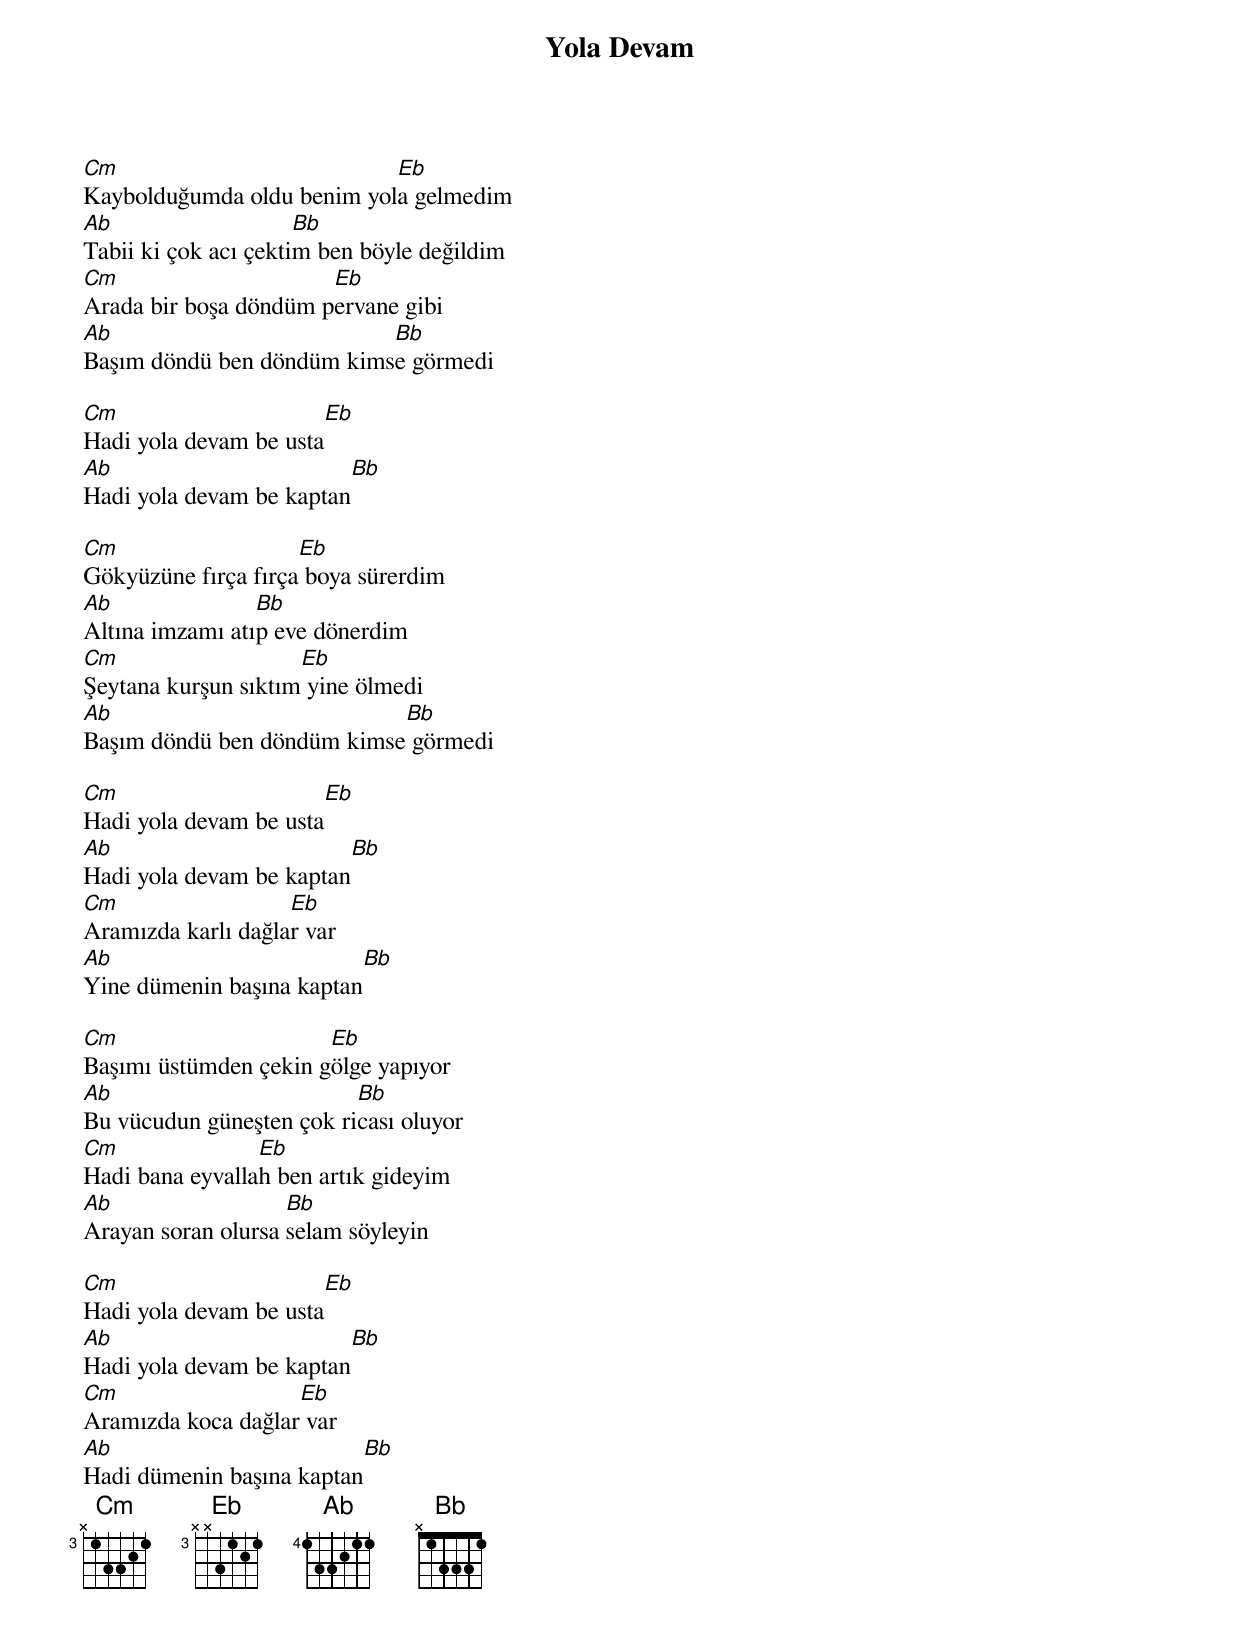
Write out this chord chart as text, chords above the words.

{title: Yola Devam}
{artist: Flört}

Cm                          Eb
Kaybolduğumda oldu benim yola gelmedim
Ab                    Bb
Tabii ki çok acı çektim ben böyle değildim
Cm                     Eb
Arada bir boşa döndüm pervane gibi
Ab                         Bb
Başım döndü ben döndüm kimse görmedi

Cm                       Eb
Hadi yola devam be usta
Ab                         Bb
Hadi yola devam be kaptan

Cm                   Eb
Gökyüzüne fırça fırça boya sürerdim
Ab               Bb
Altına imzamı atıp eve dönerdim
Cm                   Eb
Şeytana kurşun sıktım yine ölmedi
Ab                          Bb
Başım döndü ben döndüm kimse görmedi

Cm                       Eb
Hadi yola devam be usta
Ab                         Bb
Hadi yola devam be kaptan
Cm                  Eb
Aramızda karlı dağlar var
Ab                           Bb
Yine dümenin başına kaptan

Cm                     Eb
Başımı üstümden çekin gölge yapıyor
Ab                        Bb
Bu vücudun güneşten çok ricası oluyor
Cm               Eb
Hadi bana eyvallah ben artık gideyim
Ab                  Bb
Arayan soran olursa selam söyleyin

Cm                       Eb
Hadi yola devam be usta
Ab                         Bb
Hadi yola devam be kaptan
Cm                  Eb
Aramızda koca dağlar var
Ab                           Bb
Hadi dümenin başına kaptan
